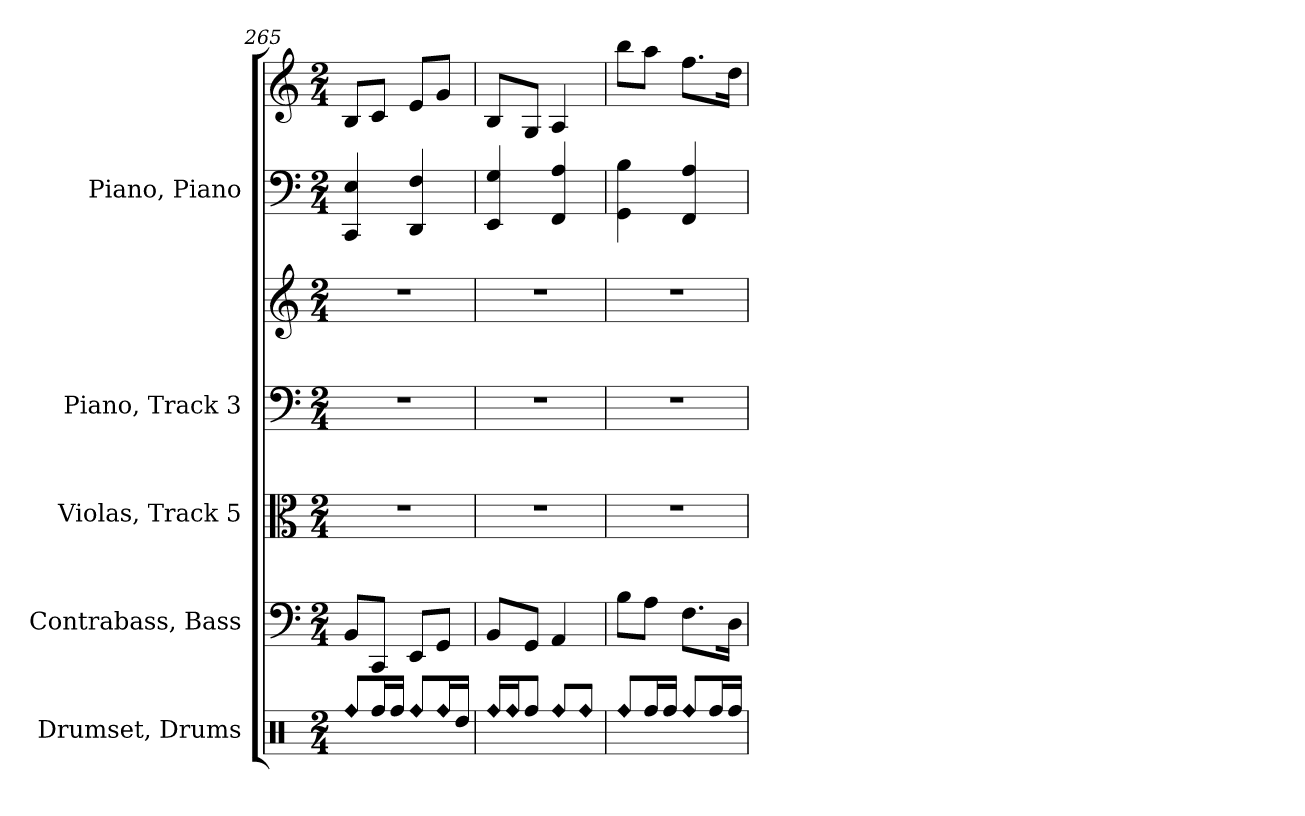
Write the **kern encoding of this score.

**kern	**kern	**kern	**kern	**kern	**kern	**kern
*part5	*part4	*part3	*part2	*part2	*part1	*part1
*staff7	*staff6	*staff5	*staff4	*staff3	*staff2	*staff1
*I"Drumset, Drums	*I"Contrabass, Bass	*I"Violas, Track  5	*I"Piano, Track  3	*	*I"Piano, Piano	*
*I'D. Set	*I'Cb.	*I'Vlas.	*I'Pno.	*	*I'Pno.	*
*clefX	*clefF4	*clefC3	*clefF4	*clefG2	*clefF4	*clefG2
*	*ITrd7c12	*	*	*	*	*
*k[]	*k[]	*k[]	*k[]	*k[]	*k[]	*k[]
*M2/4	*M2/4	*M2/4	*M2/4	*M2/4	*M2/4	*M2/4
=265	=265	=265	=265	=265	=265	=265
!LO:N:head=diamond	!	!	!	!	!	!
8Rff/L	8BBB/L	2r	2r	2r	4CC/ 4E/	8B/L
16Rff/L	8CCC/J	.	.	.	.	8c/J
16Rff/JJ	.	.	.	.	.	.
!LO:N:head=diamond	!	!	!	!	!	!
8Rff/L	8EEE/L	.	.	.	4DD/ 4F/	8e/L
!LO:N:head=diamond	!	!	!	!	!	!
16Rff/L	8GGG/J	.	.	.	.	8g/J
16Rdd/JJ	.	.	.	.	.	.
=266	=266	=266	=266	=266	=266	=266
!LO:N:head=diamond	!	!	!	!	!	!
16Rff/LL	8BBB/L	2r	2r	2r	4EE/ 4G/	8B/L
!LO:N:head=diamond	!	!	!	!	!	!
16Rff/J	.	.	.	.	.	.
8Rff/J	8GGG/J	.	.	.	.	8G/J
!LO:N:head=diamond	!	!	!	!	!	!
8Rff/L	4AAA/	.	.	.	4FF/ 4A/	4A/
!LO:N:head=diamond	!	!	!	!	!	!
8Rff/J	.	.	.	.	.	.
!!LO:LB:g=z
=267	=267	=267	=267	=267	=267	=267
!LO:N:head=diamond	!	!	!	!	!	!
8Rff/L	8BB\L	2r	2r	2r	4GG\ 4B\	8bb\L
16Rff/L	8AA\J	.	.	.	.	8aa\J
16Rff/JJ	.	.	.	.	.	.
!LO:N:head=diamond	!	!	!	!	!	!
8Rff/L	8.FF\L	.	.	.	4FF/ 4A/	8.ff\L
16Rff/L	.	.	.	.	.	.
16Rff/JJ	16DD\Jk	.	.	.	.	16dd\Jk
=	=	=	=	=	=	=
*-	*-	*-	*-	*-	*-	*-
